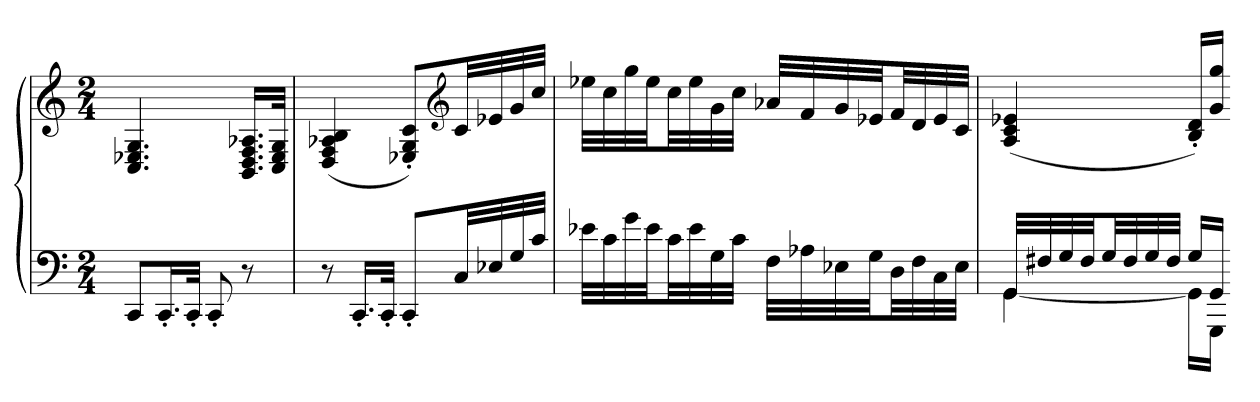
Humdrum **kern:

**kern	**kern
*part1	*part1
*staff2	*staff1
*clefF4	*clefG2
*M2/4	*M2/4
=	=
8CCL	4.C 4.E-X 4.G
16.CC'L	.
32CC'JJk	.
8CC'	.
8r	16.BB 16.D 16.F 16.A-XLL
.	32C 32E- 32GJJk
=	=
8r	(4D 4F 4A-X 4B
16.CC'LL	.
32CC'JJk	.
8CC'L	8E-X' 8G' 8c'L)
*	*clefG2
32CLL	32cLL
32E-X	32e-X
32G	32g
32cJJJ	32ccJJJ
=	=
32e-XLLL	32ee-XLLL
32c	32cc
32g	32gg
32e-JJ	32ee-JJ
32cLL	32ccLL
32e-	32ee-
32G	32g
32cJJJ	32ccJJJ
32FLLL	32a-XLLL
32A-X	32f
32E-X	32g
32GJJ	32e-XJJ
32DLL	32fLL
32F	32d
32C	32e-
32E-JJJ	32cJJJ
=	=
*^	*
32GGLLL	[4GG	(4A 4c 4e-X
32F#X	.	.
32G	.	.
32F#JJ	.	.
32GLL	.	.
32F#	.	.
32G	.	.
32F#JJJ	.	.
16GLL	16GGLL]	16B' 16d'LL)
16GGJJ	16GGGJJ	16g 16ggJJ
*v	*v	*
=-	=-
*-	*-
